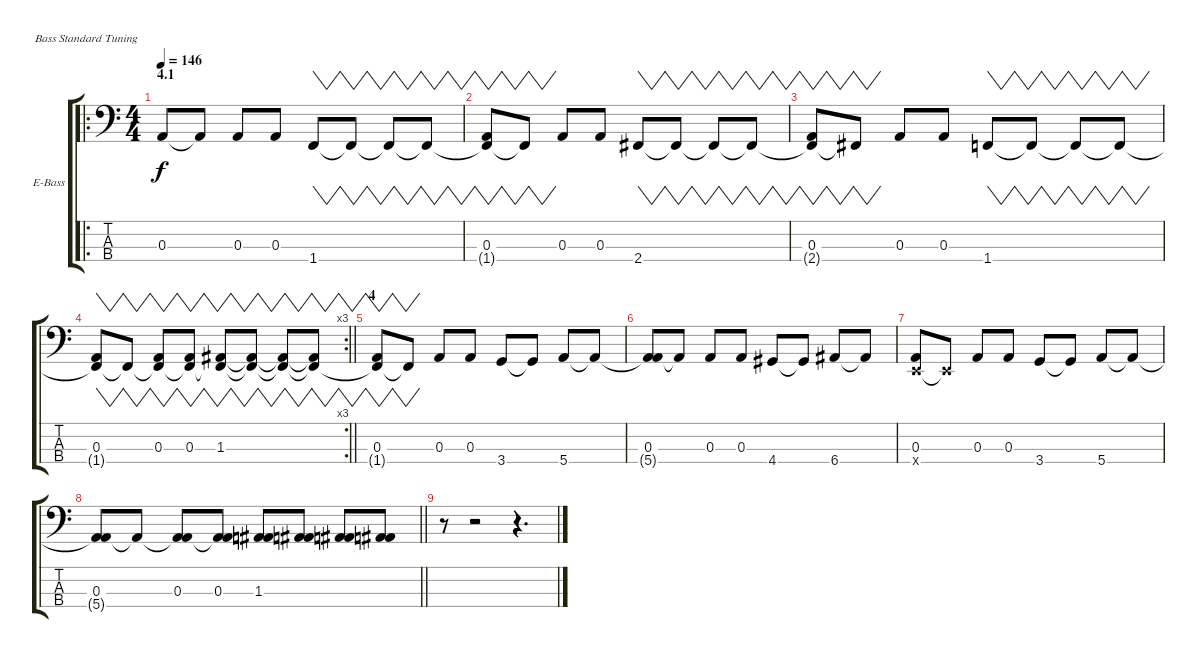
\bracketExtendMode groupsimilarinstruments
\firstSystemTrackNameOrientation horizontal
\otherSystemsTrackNameOrientation horizontal
\track ("E-Bass" "E-Bass") {instrument electricbassfinger}
\staff {score tabs}
\tuning (G2 D2 A1 E1)
\ro
\ts (4 4)
\section ("" "4.1")
\tempo 146
\clef f4
\ks c
0.3.8{dy f} 0.3{t}.8 0.3.8 0.3.8 1.4.8{vw} 1.4{t}.8{vw} 1.4{t}.8{vw} 1.4{t}.8{vw} |
(0.3 1.4{t}).8{vw} 1.4{t}.8{vw} 0.3.8 0.3.8 2.4.8{vw} 2.4{t}.8{vw} 2.4{t}.8{vw} 2.4{t}.8{vw} |
(0.3 2.4{t}).8{vw} 2.4{t}.8{vw} 0.3.8 0.3.8 1.4.8{vw} 1.4{t}.8{vw} 1.4{t}.8{vw} 1.4{t}.8{vw} |
\rc 3
\barLineRight lightlight
(0.3 1.4{t}).8{vw} 1.4{t}.8{vw} (0.3 1.4{t}).8{vw} (0.3 1.4{t}).8{vw} (1.3 1.4{t}).8{vw} (1.3{t} 1.4{t}).8{vw} (1.3{t} 1.4{t}).8{vw} (1.3{t} 1.4{t}).8{vw} |
\section ("" "4")
(0.3 1.4{t}).8{vw} 1.4{t}.8{vw} 0.3.8 0.3.8 3.4.8 3.4{t}.8 5.4.8 5.4{t}.8 |
(0.3 5.4{t}).8 5.4{t}.8 0.3.8 0.3.8 4.4.8 4.4{t}.8 6.4.8 6.4{t}.8 |
(0.3 0.4{x}).8 0.4{x t}.8 0.3.8 0.3.8 3.4.8 3.4{t}.8 5.4.8 5.4{t}.8 |
\barLineRight lightlight
(0.3 5.4{t}).8 5.4{t}.8 (0.3 5.4{t}).8 (0.3 5.4{t}).8 (1.3 5.4{t}).8 (1.3{t} 5.4{t}).8 (1.3{t} 5.4{t}).8 (1.3{t} 5.4{t}).8 |
r.8 r.2 r.4{d}
